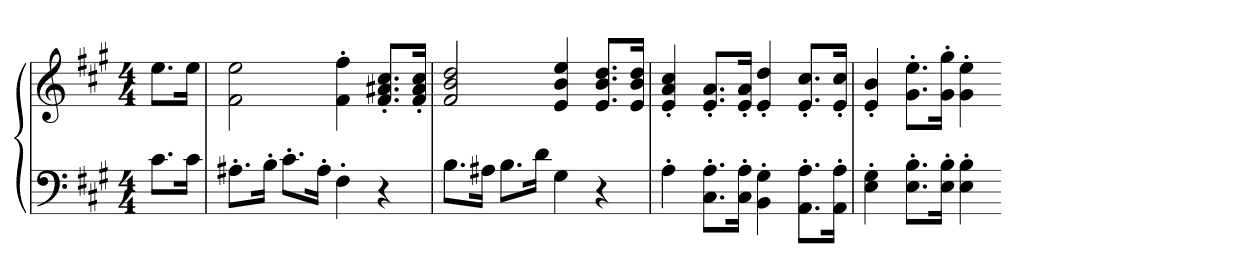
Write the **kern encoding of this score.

**kern	**kern
*part1	*part1
*staff2	*staff1
*clefF4	*clefG2
*k[f#c#g#]	*k[f#c#g#]
*A:	*A:
*M4/4	*M4/4
=	=
8.c#L	8.eeL
16c#Jk	16eeJk
=524	=524
8.A#X'L	2f# 2ee
16B'Jk	.
8.c#'L	.
16A#'Jk	.
4F#'	4f#' 4ff#'
4r	8.f#' 8.a#X' 8.cc#'L
.	16f#' 16a#' 16cc#'Jk
=525	=525
8.BL	2f# 2b 2dd
16A#XJk	.
8.BL	.
16dJk	.
4G#	4e 4b 4ee
4r	8.e 8.b 8.ddL
.	16e 16b 16ddJk
=526	=526
4A'	4e' 4a' 4cc#'
8.C#' 8.A'L	8.e' 8.a'L
16C#' 16A'Jk	16e' 16a'Jk
4BB' 4G#'	4e' 4dd'
8.AA' 8.A'L	8.e' 8.cc#'L
16AA' 16A'Jk	16e' 16cc#'Jk
=527	=527
4E' 4G#'	4e' 4b'
8.E' 8.B'L	8.g#' 8.ee'L
16E' 16B'Jk	16g#' 16gg#'Jk
4E' 4B'	4g#' 4ee'
=-	=-
*-	*-
